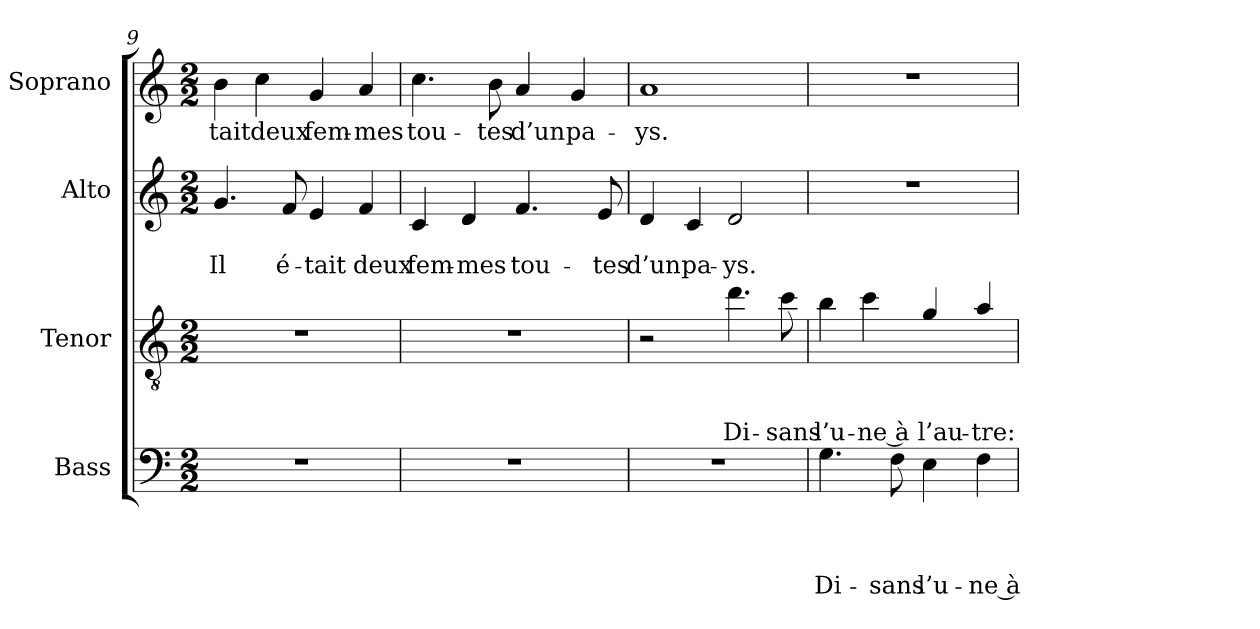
**kern	**text	**text	**text	**text	**kern	**text	**text	**text	**kern	**text	**text	**kern	**text
*part4	*part4	*part4	*part4	*part4	*part3	*part3	*part3	*part3	*part2	*part2	*part2	*part1	*part1
*staff4	*staff4	*staff4	*staff4	*staff4	*staff3	*staff3	*staff3	*staff3	*staff2	*staff2	*staff2	*staff1	*staff1
*I"Bass	*	*	*	*	*I"Tenor	*	*	*	*I"Alto	*	*	*I"Soprano	*
*I'B	*	*	*	*	*I'T	*	*	*	*I'A	*	*	*I'S	*
*clefF4	*	*	*	*	*clefGv2	*	*	*	*clefG2	*	*	*clefG2	*
*	*	*	*	*	*ITrd7c12	*	*	*	*	*	*	*	*
*k[]	*	*	*	*	*k[]	*	*	*	*k[]	*	*	*k[]	*
*C:	*	*	*	*	*C:	*	*	*	*C:	*	*	*C:	*
*M2/2	*	*	*	*	*M2/2	*	*	*	*M2/2	*	*	*M2/2	*
=9	=9	=9	=9	=9	=9	=9	=9	=9	=9	=9	=9	=9	=9
!	!	!	!	!	!	!	!	!	!	!	!LO:LY:b	!	!
!	!	!	!	!	!	!	!	!	!	!	!	!	!LO:LY:b
1r	.	.	.	.	1r	.	.	.	4.g/	.	Il	4b\	-tait
!	!	!	!	!	!	!	!	!	!	!	!	!	!LO:LY:b
.	.	.	.	.	.	.	.	.	.	.	.	4cc\	deux
!	!	!	!	!	!	!	!	!	!	!	!LO:LY:b	!	!
.	.	.	.	.	.	.	.	.	8f/	.	é-	.	.
!	!	!	!	!	!	!	!	!	!	!	!LO:LY:b	!	!
!	!	!	!	!	!	!	!	!	!	!	!	!	!LO:LY:b
.	.	.	.	.	.	.	.	.	4e/	.	-tait	4g/	fem-
!	!	!	!	!	!	!	!	!	!	!	!LO:LY:b	!	!
!	!	!	!	!	!	!	!	!	!	!	!	!	!LO:LY:b
.	.	.	.	.	.	.	.	.	4f/	.	deux	4a/	-mes
=10	=10	=10	=10	=10	=10	=10	=10	=10	=10	=10	=10	=10	=10
!	!	!	!	!	!	!	!	!	!	!	!LO:LY:b	!	!
!	!	!	!	!	!	!	!	!	!	!	!	!	!LO:LY:b
1r	.	.	.	.	1r	.	.	.	4c/	.	fem-	4.cc\	tou-
!	!	!	!	!	!	!	!	!	!	!	!LO:LY:b	!	!
.	.	.	.	.	.	.	.	.	4d/	.	-mes	.	.
!	!	!	!	!	!	!	!	!	!	!	!	!	!LO:LY:b
.	.	.	.	.	.	.	.	.	.	.	.	8b\	-tes
!	!	!	!	!	!	!	!	!	!	!	!LO:LY:b	!	!
!	!	!	!	!	!	!	!	!	!	!	!	!	!LO:LY:b
.	.	.	.	.	.	.	.	.	4.f/	.	tou-	4a/	d’un
!	!	!	!	!	!	!	!	!	!	!	!	!	!LO:LY:b
.	.	.	.	.	.	.	.	.	.	.	.	4g/	pa-
!	!	!	!	!	!	!	!	!	!	!	!LO:LY:b	!	!
.	.	.	.	.	.	.	.	.	8e/	.	-tes	.	.
!!LO:LB:g=z
=11	=11	=11	=11	=11	=11	=11	=11	=11	=11	=11	=11	=11	=11
!	!	!	!	!	!	!	!	!	!	!	!LO:LY:b	!	!
!	!	!	!	!	!	!	!	!	!	!	!	!	!LO:LY:b
1r	.	.	.	.	2r	.	.	.	4d/	.	d’un	1a	-ys.
!	!	!	!	!	!	!	!	!	!	!	!LO:LY:b	!	!
.	.	.	.	.	.	.	.	.	4c/	.	pa-	.	.
!	!	!	!	!	!	!	!	!LO:LY:b	!	!	!	!	!
!	!	!	!	!	!	!	!	!	!	!	!LO:LY:b	!	!
.	.	.	.	.	4.d\	.	.	Di-	2d/	.	-ys.	.	.
!	!	!	!	!	!	!	!	!LO:LY:b	!	!	!	!	!
.	.	.	.	.	8c\	.	.	-sans	.	.	.	.	.
=12	=12	=12	=12	=12	=12	=12	=12	=12	=12	=12	=12	=12	=12
!	!	!	!	!LO:LY:b	!	!	!	!	!	!	!	!	!
!	!	!	!	!	!	!	!	!LO:LY:b	!	!	!	!	!
4.G\	.	.	.	Di-	4B\	.	.	l’u-	1r	.	.	1r	.
!	!	!	!	!	!	!	!	!LO:LY:b	!	!	!	!	!
.	.	.	.	.	4c\	.	.	ne à	.	.	.	.	.
!	!	!	!	!LO:LY:b	!	!	!	!	!	!	!	!	!
8F\	.	.	.	-sans	.	.	.	.	.	.	.	.	.
!	!	!	!	!LO:LY:b	!	!	!	!	!	!	!	!	!
!	!	!	!	!	!	!	!	!LO:LY:b	!	!	!	!	!
4E\	.	.	.	l’u-	4G/	.	.	l’au-	.	.	.	.	.
!	!	!	!	!LO:LY:b	!	!	!	!	!	!	!	!	!
!	!	!	!	!	!	!	!	!LO:LY:b	!	!	!	!	!
4F\	.	.	.	ne à	4A/	.	.	-tre:	.	.	.	.	.
=	=	=	=	=	=	=	=	=	=	=	=	=	=
*-	*-	*-	*-	*-	*-	*-	*-	*-	*-	*-	*-	*-	*-
